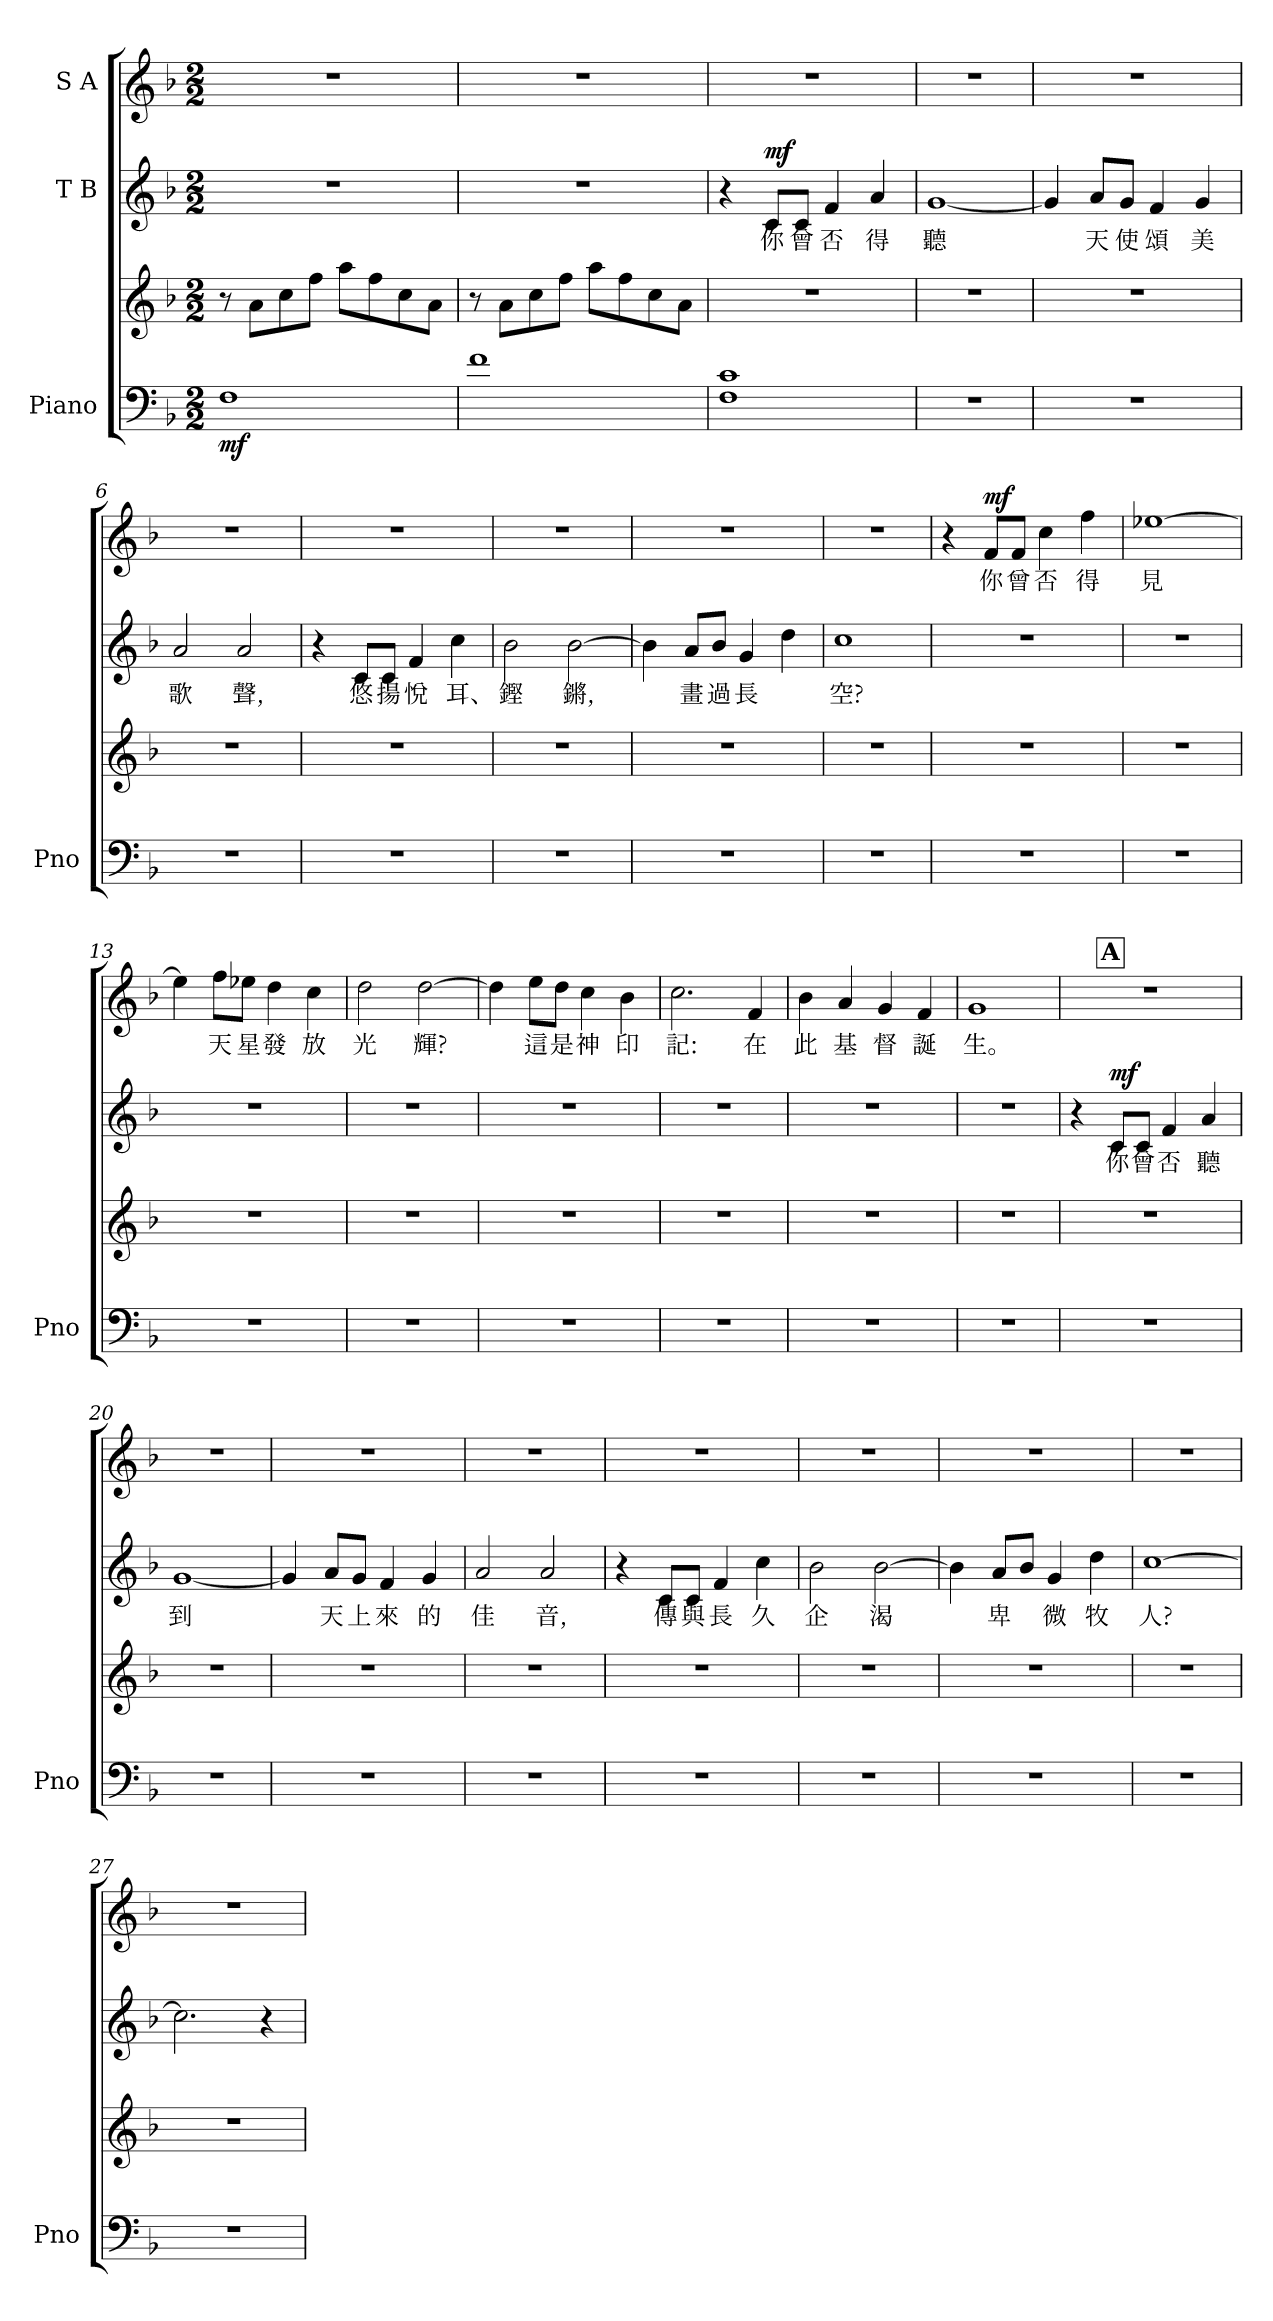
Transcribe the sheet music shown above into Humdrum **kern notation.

**kern	**kern	**dynam	**kern	**text	**dynam	**kern	**text	**dynam
*part3	*part3	*part3	*part2	*part2	*part2	*part1	*part1	*part1
*staff4	*staff3	*staff3/4	*staff2	*staff2	*staff2	*staff1	*staff1	*staff1
*I"Piano	*	*	*I"T B	*	*	*I"S A	*	*
*I'Pno	*	*	*	*	*	*	*	*
*clefF4	*clefG2	*	*clefG2	*	*	*clefG2	*	*
*k[b-]	*k[b-]	*	*k[b-]	*	*	*k[b-]	*	*
*M2/2	*M2/2	*	*M2/2	*	*	*M2/2	*	*
*MM125	*MM125	*	*MM125	*	*	*MM125	*	*
=1	=1	=1	=1	=1	=1	=1	=1	=1
!	!	!LO:DY:b=2	!	!	!	!	!	!
1F	8r	mf	1r	.	.	1r	.	.
.	8a\L	.	.	.	.	.	.	.
.	8cc\	.	.	.	.	.	.	.
.	8ff\J	.	.	.	.	.	.	.
.	8aa\L	.	.	.	.	.	.	.
.	8ff\	.	.	.	.	.	.	.
.	8cc\	.	.	.	.	.	.	.
.	8a\J	.	.	.	.	.	.	.
=2	=2	=2	=2	=2	=2	=2	=2	=2
1f	8r	.	1r	.	.	1r	.	.
.	8a\L	.	.	.	.	.	.	.
.	8cc\	.	.	.	.	.	.	.
.	8ff\J	.	.	.	.	.	.	.
.	8aa\L	.	.	.	.	.	.	.
.	8ff\	.	.	.	.	.	.	.
.	8cc\	.	.	.	.	.	.	.
.	8a\J	.	.	.	.	.	.	.
=3	=3	=3	=3	=3	=3	=3	=3	=3
1F 1c	1r	.	4r	.	.	1r	.	.
!	!	!	!	!LO:LY:b	!LO:DY:b	!	!	!
.	.	.	8c/L	你	mf	.	.	.
!	!	!	!	!LO:LY:b	!	!	!	!
.	.	.	8c/J	曾	.	.	.	.
!	!	!	!	!LO:LY:b	!	!	!	!
.	.	.	4f/	否	.	.	.	.
!	!	!	!	!LO:LY:b	!	!	!	!
.	.	.	4a/	得	.	.	.	.
=4	=4	=4	=4	=4	=4	=4	=4	=4
!	!	!	!	!LO:LY:b	!	!	!	!
1r	1r	.	[1g	聽	.	1r	.	.
=5	=5	=5	=5	=5	=5	=5	=5	=5
1r	1r	.	4g/]	.	.	1r	.	.
!	!	!	!	!LO:LY:b	!	!	!	!
.	.	.	8a/L	天	.	.	.	.
!	!	!	!	!LO:LY:b	!	!	!	!
.	.	.	8g/J	使	.	.	.	.
!	!	!	!	!LO:LY:b	!	!	!	!
.	.	.	4f/	頌	.	.	.	.
!	!	!	!	!LO:LY:b	!	!	!	!
.	.	.	4g/	美	.	.	.	.
=6	=6	=6	=6	=6	=6	=6	=6	=6
!	!	!	!	!LO:LY:b	!	!	!	!
1r	1r	.	2a/	歌	.	1r	.	.
!	!	!	!	!LO:LY:b	!	!	!	!
.	.	.	2a/	聲,	.	.	.	.
!!LO:LB:g=z
=7	=7	=7	=7	=7	=7	=7	=7	=7
1r	1r	.	4r	.	.	1r	.	.
!	!	!	!	!LO:LY:b	!	!	!	!
.	.	.	8c/L	悠	.	.	.	.
!	!	!	!	!LO:LY:b	!	!	!	!
.	.	.	8c/J	揚	.	.	.	.
!	!	!	!	!LO:LY:b	!	!	!	!
.	.	.	4f/	悅	.	.	.	.
!	!	!	!	!LO:LY:b	!	!	!	!
.	.	.	4cc\	耳、	.	.	.	.
=8	=8	=8	=8	=8	=8	=8	=8	=8
!	!	!	!	!LO:LY:b	!	!	!	!
1r	1r	.	2b-\	鏗	.	1r	.	.
!	!	!	!	!LO:LY:b	!	!	!	!
.	.	.	[2b-\	鏘,	.	.	.	.
=9	=9	=9	=9	=9	=9	=9	=9	=9
1r	1r	.	4b-\]	.	.	1r	.	.
!	!	!	!	!LO:LY:b	!	!	!	!
.	.	.	8a/L	畫	.	.	.	.
!	!	!	!	!LO:LY:b	!	!	!	!
.	.	.	8b-/J	過	.	.	.	.
!	!	!	!	!LO:LY:b	!	!	!	!
.	.	.	4g/	長	.	.	.	.
.	.	.	4dd\	.	.	.	.	.
=10	=10	=10	=10	=10	=10	=10	=10	=10
!	!	!	!	!LO:LY:b	!	!	!	!
1r	1r	.	1cc	空?	.	1r	.	.
=11	=11	=11	=11	=11	=11	=11	=11	=11
1r	1r	.	1r	.	.	4r	.	.
!	!	!	!	!	!	!	!LO:LY:b	!LO:DY:b
.	.	.	.	.	.	8f/L	你	mf
!	!	!	!	!	!	!	!LO:LY:b	!
.	.	.	.	.	.	8f/J	曾	.
!	!	!	!	!	!	!	!LO:LY:b	!
.	.	.	.	.	.	4cc\	否	.
!	!	!	!	!	!	!	!LO:LY:b	!
.	.	.	.	.	.	4ff\	得	.
=12	=12	=12	=12	=12	=12	=12	=12	=12
!	!	!	!	!	!	!	!LO:LY:b	!
1r	1r	.	1r	.	.	[1ee-X	見	.
=13	=13	=13	=13	=13	=13	=13	=13	=13
1r	1r	.	1r	.	.	4ee-\]	.	.
!	!	!	!	!	!	!	!LO:LY:b	!
.	.	.	.	.	.	8ff\L	天	.
!	!	!	!	!	!	!	!LO:LY:b	!
.	.	.	.	.	.	8ee-X\J	星	.
!	!	!	!	!	!	!	!LO:LY:b	!
.	.	.	.	.	.	4dd\	發	.
!	!	!	!	!	!	!	!LO:LY:b	!
.	.	.	.	.	.	4cc\	放	.
=14	=14	=14	=14	=14	=14	=14	=14	=14
!	!	!	!	!	!	!	!LO:LY:b	!
1r	1r	.	1r	.	.	2dd\	光	.
!	!	!	!	!	!	!	!LO:LY:b	!
.	.	.	.	.	.	[2dd\	輝?	.
!!LO:PB:g=z
=15	=15	=15	=15	=15	=15	=15	=15	=15
1r	1r	.	1r	.	.	4dd\]	.	.
!	!	!	!	!	!	!	!LO:LY:b	!
.	.	.	.	.	.	8ee\L	這	.
!	!	!	!	!	!	!	!LO:LY:b	!
.	.	.	.	.	.	8dd\J	是	.
!	!	!	!	!	!	!	!LO:LY:b	!
.	.	.	.	.	.	4cc\	神	.
!	!	!	!	!	!	!	!LO:LY:b	!
.	.	.	.	.	.	4b-\	印	.
=16	=16	=16	=16	=16	=16	=16	=16	=16
!	!	!	!	!	!	!	!LO:LY:b	!
1r	1r	.	1r	.	.	2.cc\	記:	.
!	!	!	!	!	!	!	!LO:LY:b	!
.	.	.	.	.	.	4f/	在	.
=17	=17	=17	=17	=17	=17	=17	=17	=17
!	!	!	!	!	!	!	!LO:LY:b	!
1r	1r	.	1r	.	.	4b-\	此	.
!	!	!	!	!	!	!	!LO:LY:b	!
.	.	.	.	.	.	4a/	基	.
!	!	!	!	!	!	!	!LO:LY:b	!
.	.	.	.	.	.	4g/	督	.
!	!	!	!	!	!	!	!LO:LY:b	!
.	.	.	.	.	.	4f/	誕	.
=18	=18	=18	=18	=18	=18	=18	=18	=18
!	!	!	!	!	!	!	!LO:LY:b	!
1r	1r	.	1r	.	.	1g	生。	.
!!LO:REH:place=s1:a:B:fs=14:t=A:qo=1
=19	=19	=19	=19	=19	=19	=19	=19	=19
1r	1r	.	4r	.	.	1r	.	.
!	!	!	!	!LO:LY:b	!LO:DY:b	!	!	!
.	.	.	8c/L	你	mf	.	.	.
!	!	!	!	!LO:LY:b	!	!	!	!
.	.	.	8c/J	曾	.	.	.	.
!	!	!	!	!LO:LY:b	!	!	!	!
.	.	.	4f/	否	.	.	.	.
!	!	!	!	!LO:LY:b	!	!	!	!
.	.	.	4a/	聽	.	.	.	.
=20	=20	=20	=20	=20	=20	=20	=20	=20
!	!	!	!	!LO:LY:b	!	!	!	!
1r	1r	.	[1g	到	.	1r	.	.
=21	=21	=21	=21	=21	=21	=21	=21	=21
1r	1r	.	4g/]	.	.	1r	.	.
!	!	!	!	!LO:LY:b	!	!	!	!
.	.	.	8a/L	天	.	.	.	.
!	!	!	!	!LO:LY:b	!	!	!	!
.	.	.	8g/J	上	.	.	.	.
!	!	!	!	!LO:LY:b	!	!	!	!
.	.	.	4f/	來	.	.	.	.
!	!	!	!	!LO:LY:b	!	!	!	!
.	.	.	4g/	的	.	.	.	.
=22	=22	=22	=22	=22	=22	=22	=22	=22
!	!	!	!	!LO:LY:b	!	!	!	!
1r	1r	.	2a/	佳	.	1r	.	.
!	!	!	!	!LO:LY:b	!	!	!	!
.	.	.	2a/	音,	.	.	.	.
!!LO:LB:g=z
=23	=23	=23	=23	=23	=23	=23	=23	=23
1r	1r	.	4r	.	.	1r	.	.
!	!	!	!	!LO:LY:b	!	!	!	!
.	.	.	8c/L	傳	.	.	.	.
!	!	!	!	!LO:LY:b	!	!	!	!
.	.	.	8c/J	與	.	.	.	.
!	!	!	!	!LO:LY:b	!	!	!	!
.	.	.	4f/	長	.	.	.	.
!	!	!	!	!LO:LY:b	!	!	!	!
.	.	.	4cc\	久	.	.	.	.
=24	=24	=24	=24	=24	=24	=24	=24	=24
!	!	!	!	!LO:LY:b	!	!	!	!
1r	1r	.	2b-\	企	.	1r	.	.
!	!	!	!	!LO:LY:b	!	!	!	!
.	.	.	[2b-\	渴	.	.	.	.
=25	=25	=25	=25	=25	=25	=25	=25	=25
1r	1r	.	4b-\]	.	.	1r	.	.
!	!	!	!	!LO:LY:b	!	!	!	!
.	.	.	8a/L	卑	.	.	.	.
.	.	.	8b-/J	.	.	.	.	.
!	!	!	!	!LO:LY:b	!	!	!	!
.	.	.	4g/	微	.	.	.	.
!	!	!	!	!LO:LY:b	!	!	!	!
.	.	.	4dd\	牧	.	.	.	.
=26	=26	=26	=26	=26	=26	=26	=26	=26
!	!	!	!	!LO:LY:b	!	!	!	!
1r	1r	.	[1cc	人?	.	1r	.	.
=27	=27	=27	=27	=27	=27	=27	=27	=27
1r	1r	.	2.cc\]	.	.	1r	.	.
.	.	.	4r	.	.	.	.	.
=	=	=	=	=	=	=	=	=
*-	*-	*-	*-	*-	*-	*-	*-	*-
